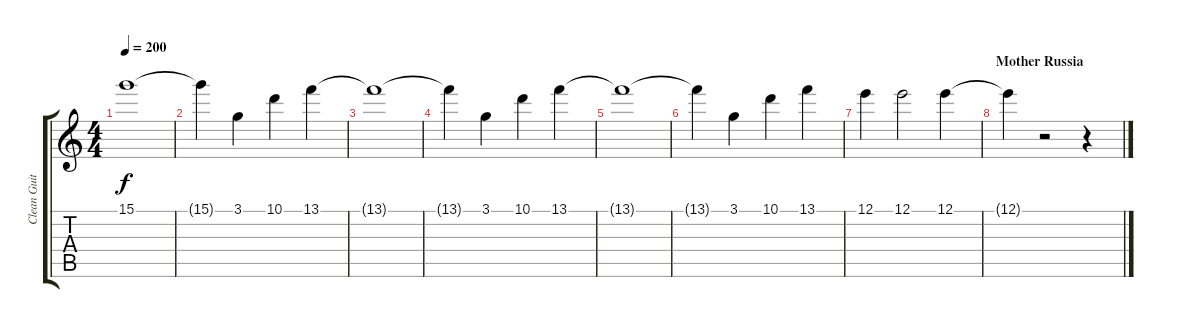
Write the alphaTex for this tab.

\track ("Clean Guitar" "Clean Guit") {instrument electricguitarclean}
\staff {score tabs}
\tuning (E4 B3 G3 D3 A2 E2) {hide}
\ts (4 4)
\tempo 200
\clef g2
\ks c
15.1{t}.1{dy f} |
15.1{t}.4 3.1.4 10.1.4 13.1.4 |
13.1{t}.1 |
13.1{t}.4 3.1.4 10.1.4 13.1.4 |
13.1{t}.1 |
13.1{t}.4 3.1.4 10.1.4 13.1.4 |
12.1.4 12.1.2 12.1.4 |
\section ("" "Mother Russia")
12.1{t}.4 r.2 r.4
